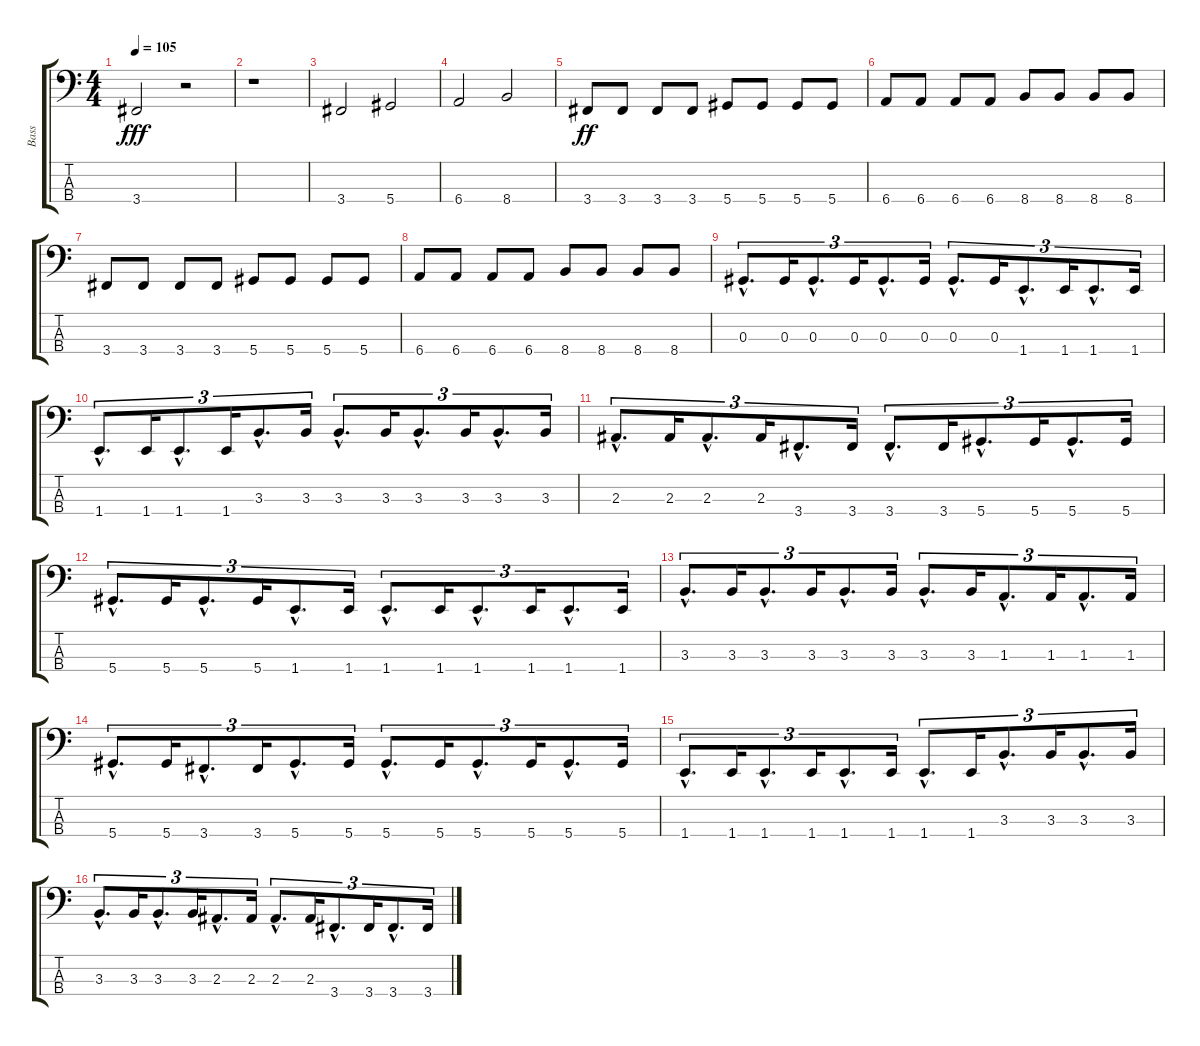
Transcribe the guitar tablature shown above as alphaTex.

\track ("Bass" "Bass") {instrument electricbassfinger}
\staff {score tabs}
\tuning (Gb2 Db2 Ab1 Eb1) {hide}
\ts (4 4)
\tempo 105
\clef f4
\ks c
3.4.2{dy fff} r.2 |
r.1 |
3.4.2 5.4.2 |
6.4.2 8.4.2 |
3.4.8{dy ff} 3.4.8 3.4.8 3.4.8 5.4.8 5.4.8 5.4.8 5.4.8 |
6.4.8 6.4.8 6.4.8 6.4.8 8.4.8 8.4.8 8.4.8 8.4.8 |
3.4.8 3.4.8 3.4.8 3.4.8 5.4.8 5.4.8 5.4.8 5.4.8 |
6.4.8 6.4.8 6.4.8 6.4.8 8.4.8 8.4.8 8.4.8 8.4.8 |
0.3{hac}.8{d tu (3 2)} 0.3.16{tu (3 2)} 0.3{hac}.8{d tu (3 2)} 0.3.16{tu (3 2)} 0.3{hac}.8{d tu (3 2)} 0.3.16{tu (3 2)} 0.3{hac}.8{d tu (3 2)} 0.3.16{tu (3 2)} 1.4{hac}.8{d tu (3 2)} 1.4.16{tu (3 2)} 1.4{hac}.8{d tu (3 2)} 1.4.16{tu (3 2)} |
1.4{hac}.8{d tu (3 2)} 1.4.16{tu (3 2)} 1.4{hac}.8{d tu (3 2)} 1.4.16{tu (3 2)} 3.3{hac}.8{d tu (3 2)} 3.3.16{tu (3 2)} 3.3{hac}.8{d tu (3 2)} 3.3.16{tu (3 2)} 3.3{hac}.8{d tu (3 2)} 3.3.16{tu (3 2)} 3.3{hac}.8{d tu (3 2)} 3.3.16{tu (3 2)} |
2.3{hac}.8{d tu (3 2)} 2.3.16{tu (3 2)} 2.3{hac}.8{d tu (3 2)} 2.3.16{tu (3 2)} 3.4{hac}.8{d tu (3 2)} 3.4.16{tu (3 2)} 3.4{hac}.8{d tu (3 2)} 3.4.16{tu (3 2)} 5.4{hac}.8{d tu (3 2)} 5.4.16{tu (3 2)} 5.4{hac}.8{d tu (3 2)} 5.4.16{tu (3 2)} |
5.4{hac}.8{d tu (3 2)} 5.4.16{tu (3 2)} 5.4{hac}.8{d tu (3 2)} 5.4.16{tu (3 2)} 1.4{hac}.8{d tu (3 2)} 1.4.16{tu (3 2)} 1.4{hac}.8{d tu (3 2)} 1.4.16{tu (3 2)} 1.4{hac}.8{d tu (3 2)} 1.4.16{tu (3 2)} 1.4{hac}.8{d tu (3 2)} 1.4.16{tu (3 2)} |
3.3{hac}.8{d tu (3 2)} 3.3.16{tu (3 2)} 3.3{hac}.8{d tu (3 2)} 3.3.16{tu (3 2)} 3.3{hac}.8{d tu (3 2)} 3.3.16{tu (3 2)} 3.3{hac}.8{d tu (3 2)} 3.3.16{tu (3 2)} 1.3{hac}.8{d tu (3 2)} 1.3.16{tu (3 2)} 1.3{hac}.8{d tu (3 2)} 1.3.16{tu (3 2)} |
5.4{hac}.8{d tu (3 2)} 5.4.16{tu (3 2)} 3.4{hac}.8{d tu (3 2)} 3.4.16{tu (3 2)} 5.4{hac}.8{d tu (3 2)} 5.4.16{tu (3 2)} 5.4{hac}.8{d tu (3 2)} 5.4.16{tu (3 2)} 5.4{hac}.8{d tu (3 2)} 5.4.16{tu (3 2)} 5.4{hac}.8{d tu (3 2)} 5.4.16{tu (3 2)} |
1.4{hac}.8{d tu (3 2)} 1.4.16{tu (3 2)} 1.4{hac}.8{d tu (3 2)} 1.4.16{tu (3 2)} 1.4{hac}.8{d tu (3 2)} 1.4.16{tu (3 2)} 1.4{hac}.8{d tu (3 2)} 1.4.16{tu (3 2)} 3.3{hac}.8{d tu (3 2)} 3.3.16{tu (3 2)} 3.3{hac}.8{d tu (3 2)} 3.3.16{tu (3 2)} |
3.3{hac}.8{d tu (3 2)} 3.3.16{tu (3 2)} 3.3{hac}.8{d tu (3 2)} 3.3.16{tu (3 2)} 2.3{hac}.8{d tu (3 2)} 2.3.16{tu (3 2)} 2.3{hac}.8{d tu (3 2)} 2.3.16{tu (3 2)} 3.4{hac}.8{d tu (3 2)} 3.4.16{tu (3 2)} 3.4{hac}.8{d tu (3 2)} 3.4.16{tu (3 2)}
